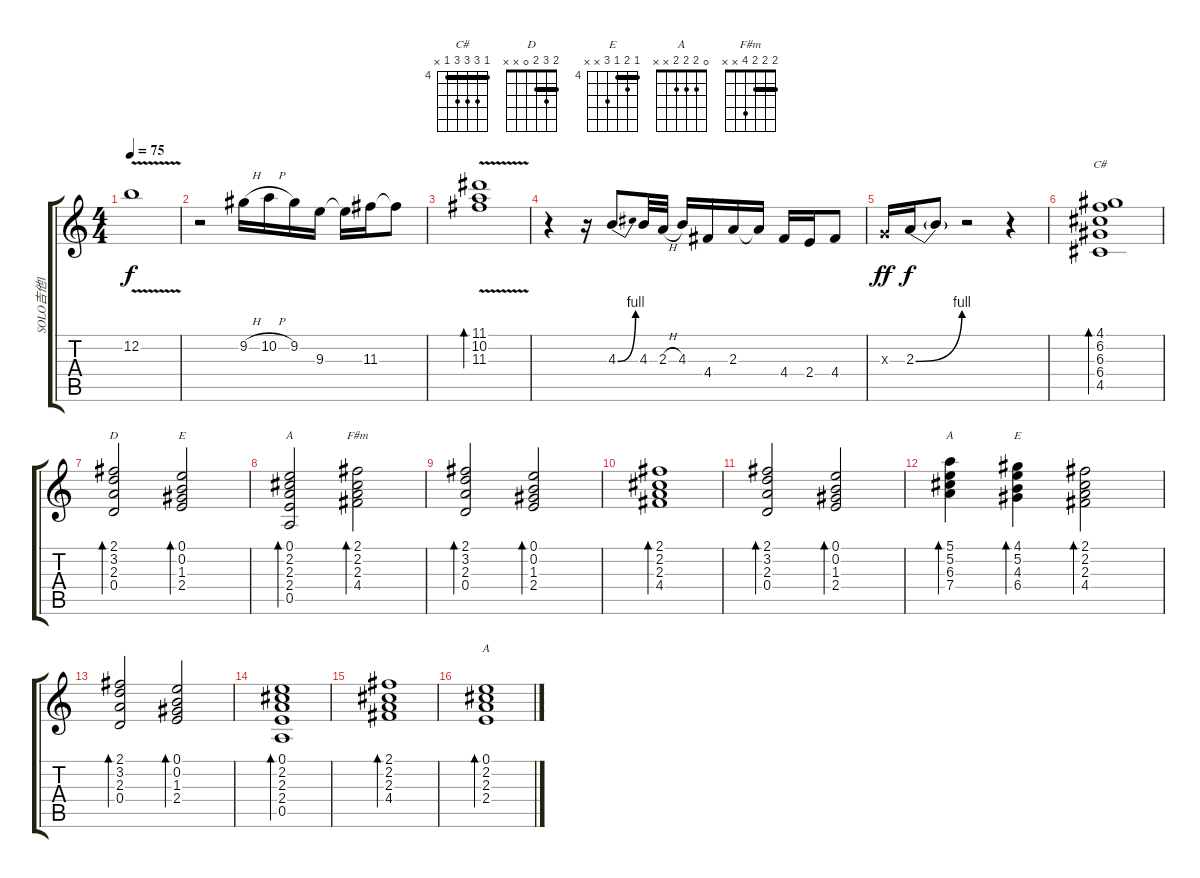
\track ("SOLO吉他1" "SOLO吉他1") {instrument electricguitarclean}
\staff {score tabs}
\tuning (E4 B3 G3 D3 A2 E2) {hide}
\chord ("C#" 4 6 6 6 4 x) {firstfret 4 barre 4}
\chord ("D" 2 3 2 0 x x) {barre 2}
\chord ("E" 0 0 1 2 x x)
\chord ("A" 0 2 2 2 0 x)
\chord ("F#m" 2 2 2 4 x x) {barre 2}
\chord ("A" 5 5 6 7 x x) {firstfret 5 barre 5}
\chord ("E" 4 5 4 6 x x) {firstfret 4 barre 4}
\chord ("A" 0 2 2 2 x x)
\ts (4 4)
\tempo 75
\clef g2
\ks c
12.2{v}.1{dy f} |
r.2 9.2{h}.16 10.2{h}.16 9.2.16 9.3.16 9.3{t}.16 11.3.16 11.3{t}.8 |
(11.1{v} 10.2{v} 11.3{v}).1{bd 240} |
r.4 r.16 4.3{be (bend 0 0 60 4)}.8 4.3.32 2.3{h}.32 4.3.16 4.4.16 2.3.16 2.3{t}.16 4.4.16 2.4.16 4.4.8 |
0.3{x}.16{dy ff} 2.3{be (bend 0 0 60 4)}.16{dy f} 2.3{t}.8 r.2 r.4 |
(4.1 6.2 6.3 6.4 4.5).1{bd 120 ch "C#" volume 9} |
(2.1 3.2 2.3 0.4).2{bd 120 ch "D"} (0.1 0.2 1.3 2.4).2{bd 120 ch "E"} |
(0.1 2.2 2.3 2.4 0.5).2{bd 120 ch "A"} (2.1 2.2 2.3 4.4).2{bd 120 ch "F#m"} |
(2.1 3.2 2.3 0.4).2{bd 120} (0.1 0.2 1.3 2.4).2{bd 120} |
(2.1 2.2 2.3 4.4).1{bd 120} |
(2.1 3.2 2.3 0.4).2{bd 120} (0.1 0.2 1.3 2.4).2{bd 120} |
(5.1 5.2 6.3 7.4).4{bd 120 ch "A"} (4.1 5.2 4.3 6.4).4{bd 120 ch "E"} (2.1 2.2 2.3 4.4).2{bd 120} |
(2.1 3.2 2.3 0.4).2{bd 120} (0.1 0.2 1.3 2.4).2{bd 120} |
(0.1 2.2 2.3 2.4 0.5).1{bd 120} |
(2.1 2.2 2.3 4.4).1{bd 240} |
(0.1 2.2 2.3 2.4).1{bd 240 ch "A"}
